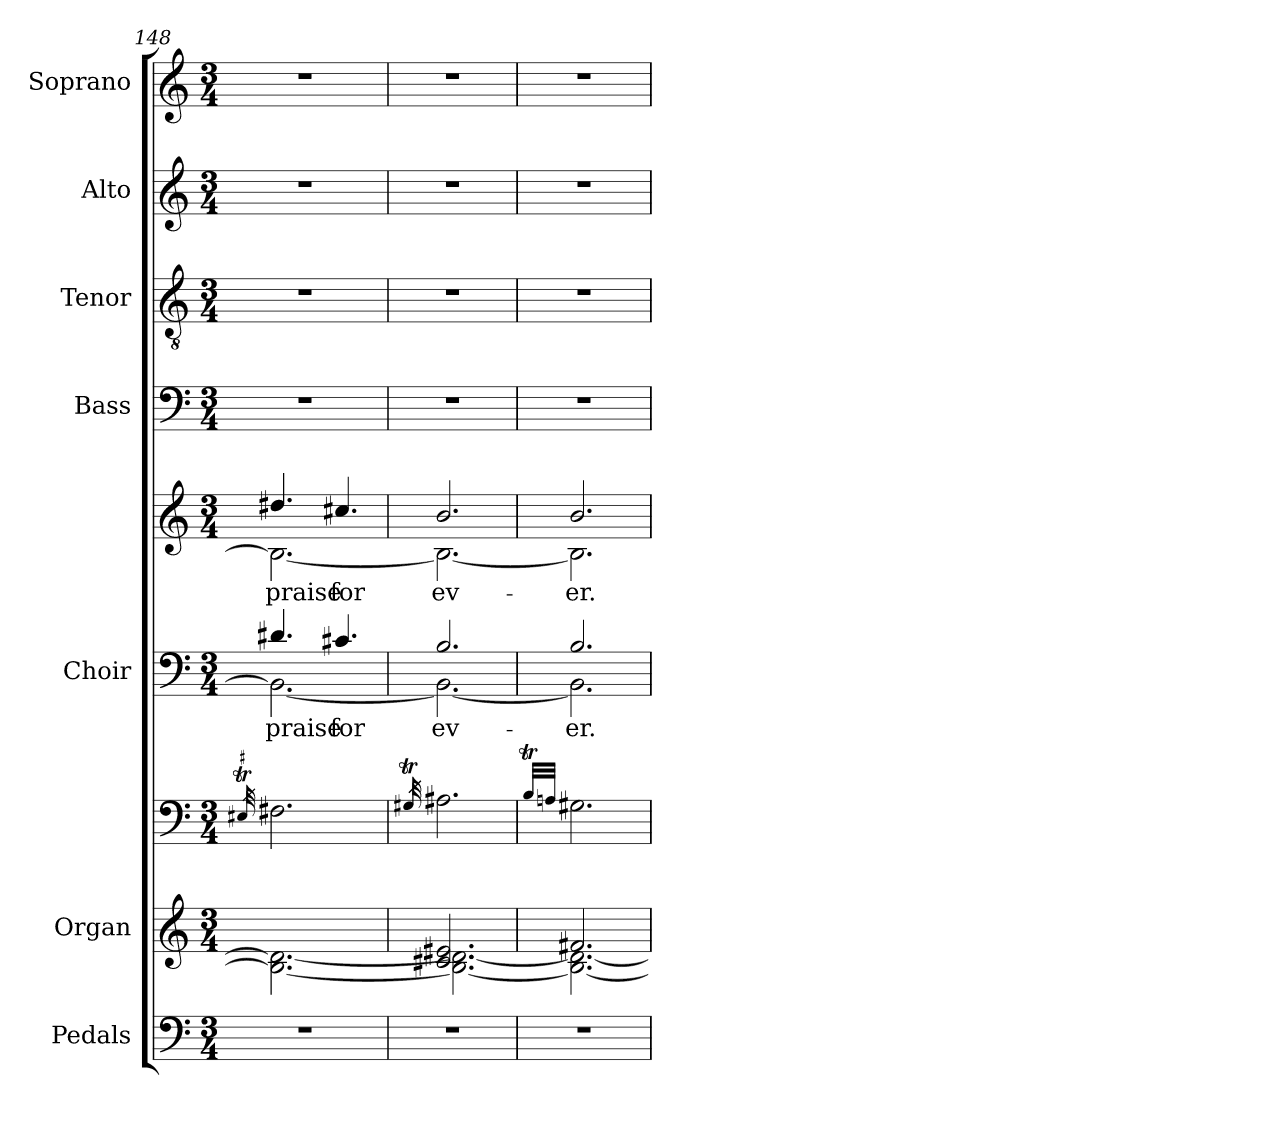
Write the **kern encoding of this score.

**kern	**kern	**kern	**kern	**text	**kern	**text	**kern	**kern	**kern	**kern
*part7	*part6	*part6	*part5	*part5	*part5	*part5	*part4	*part3	*part2	*part1
*staff9	*staff8	*staff7	*staff6	*staff6	*staff5	*staff5	*staff4	*staff3	*staff2	*staff1
*I"Pedals	*I"Organ	*	*I"Choir	*	*	*	*I"Bass	*I"Tenor	*I"Alto	*I"Soprano
*I'Ped.	*I'Org.	*	*I'Choir	*	*	*	*I'B.	*I'T.	*I'A.	*I'S.
!!LO:LB:g=z
*clefF4	*clefG2	*clefF4	*clefF4	*	*clefG2	*	*clefF4	*clefGv2	*clefG2	*clefG2
*	*	*	*	*	*	*	*	*ITrd7c12	*	*
*k[]	*k[]	*k[]	*k[]	*	*k[]	*	*k[]	*k[]	*k[]	*k[]
*C:	*C:	*C:	*C:	*	*C:	*	*C:	*C:	*C:	*C:
*M3/4	*M3/4	*M3/4	*M3/4	*	*M3/4	*	*M3/4	*M3/4	*M3/4	*M3/4
=148	=148	=148	=148	=148	=148	=148	=148	=148	=148	=148
.	.	32qE#Xti/	.	.	.	.	.	.	.	.
!LO:N:vis=1	!	!	!	!	!	!	!	!	!	!
*	*^	*	*	*	*	*	*	*	*	*
!	!	!	!	!	!LO:LY:a:color=#000000	!	!	!	!	!	!
*	*	*	*	*^	*	*	*	*	*	*	*
!	!	!	!	!	!	!	!	!LO:LY:a:color=#000000	!LO:N:vis=1	!LO:N:vis=1	!LO:N:vis=1	!LO:N:vis=1
*	*	*	*	*	*	*	*^	*	*	*	*	*
2.r	2.ryy	2.Bi\_< 2.d#i_<	2.F#Xi\	4.d#Xi/	2.BBi\_<	praise	4.dd#Xi/	2.Bi\_<	praise	2.r	2.r	2.r	2.r
!	!	!	!	!	!	!LO:LY:a:color=#000000	!	!	!	!	!	!	!
!	!	!	!	!	!	!	!	!	!LO:LY:a:color=#000000	!	!	!	!
.	.	.	.	4.c#Xi/	.	for	4.cc#Xi/	.	for	.	.	.	.
=149	=149	=149	=149	=149	=149	=149	=149	=149	=149	=149	=149	=149	=149
.	.	.	32qG#Xti/	.	.	.	.	.	.	.	.	.	.
!LO:N:vis=1	!	!	!	!	!	!	!	!	!	!	!	!	!
!	!	!	!	!	!	!LO:LY:a:color=#000000	!	!	!	!	!	!	!
!	!	!	!	!	!	!	!	!	!LO:LY:a:color=#000000	!LO:N:vis=1	!LO:N:vis=1	!LO:N:vis=1	!LO:N:vis=1
2.r	2.c#Xi/ 2.e#Xi	2.Bi\_< 2.d#i_<	2.A#Xi\	2.Bi/	2.BBi\_<	ev-	2.bi/	2.Bi\_<	ev-	2.r	2.r	2.r	2.r
=150	=150	=150	=150	=150	=150	=150	=150	=150	=150	=150	=150	=150	=150
.	.	.	32qBti/LLL	.	.	.	.	.	.	.	.	.	.
.	.	.	32qAni/JJJ	.	.	.	.	.	.	.	.	.	.
!LO:N:vis=1	!	!	!	!	!	!	!	!	!	!	!	!	!
!	!	!	!	!	!	!LO:LY:a:color=#000000	!	!	!	!	!	!	!
!	!	!	!	!	!	!	!	!	!LO:LY:a:color=#000000	!LO:N:vis=1	!LO:N:vis=1	!LO:N:vis=1	!LO:N:vis=1
2.r	2.f#Xi/	2.Bi\_< 2.d#i_<	2.G#Xi\	2.Bi/	2.BBi\]	-er.	2.bi/	2.Bi\]	-er.	2.r	2.r	2.r	2.r
*	*	*	*	*v	*v	*	*	*	*	*	*	*	*
*	*v	*v	*	*	*	*v	*v	*	*	*	*	*
=	=	=	=	=	=	=	=	=	=	=
*-	*-	*-	*-	*-	*-	*-	*-	*-	*-	*-
